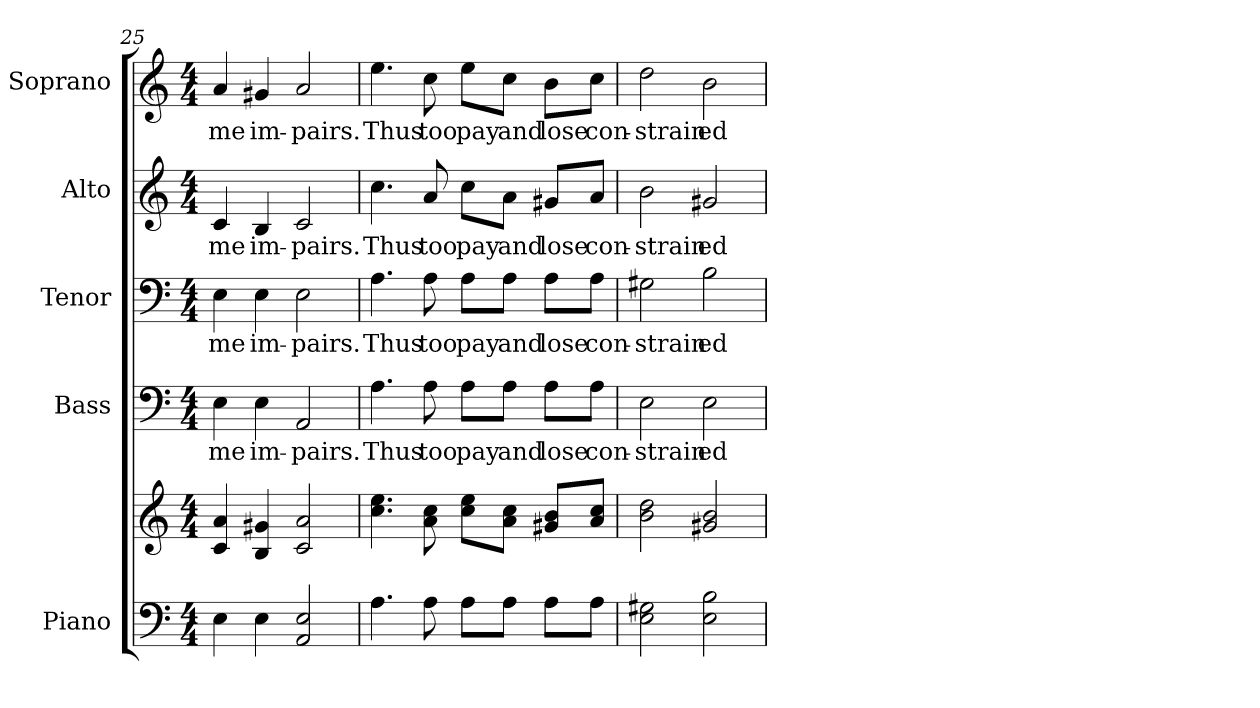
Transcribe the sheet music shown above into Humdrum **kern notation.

**kern	**kern	**kern	**text	**kern	**text	**kern	**text	**kern	**text
*part5	*part5	*part4	*part4	*part3	*part3	*part2	*part2	*part1	*part1
*staff6	*staff5	*staff4	*staff4	*staff3	*staff3	*staff2	*staff2	*staff1	*staff1
*I"Piano	*	*I"Bass	*	*I"Tenor	*	*I"Alto	*	*I"Soprano	*
*I'Pno.	*	*I'B.	*	*I'T.	*	*I'A.	*	*I'S.	*
!!LO:PB:g=z
*clefF4	*clefG2	*clefF4	*	*clefF4	*	*clefG2	*	*clefG2	*
*k[]	*k[]	*k[]	*	*k[]	*	*k[]	*	*k[]	*
*C:	*C:	*C:	*	*C:	*	*C:	*	*C:	*
*M4/4	*M4/4	*M4/4	*	*M4/4	*	*M4/4	*	*M4/4	*
=25	=25	=25	=25	=25	=25	=25	=25	=25	=25
!	!	!	!LO:LY:b:color=#000000	!	!	!	!	!	!
!	!	!	!	!	!LO:LY:b:color=#000000	!	!	!	!
!	!	!	!	!	!	!	!LO:LY:b:color=#000000	!	!
!	!	!	!	!	!	!	!	!	!LO:LY:b:color=#000000
4Ei\	4ci/ 4ai	4Ei\	me	4Ei\	me	4ci/	me	4ai/	me
!	!	!	!LO:LY:b:color=#000000	!	!	!	!	!	!
!	!	!	!	!	!LO:LY:b:color=#000000	!	!	!	!
!	!	!	!	!	!	!	!LO:LY:b:color=#000000	!	!
!	!	!	!	!	!	!	!	!	!LO:LY:b:color=#000000
4Ei\	4Bi/ 4g#Xi	4Ei\	im-	4Ei\	im-	4Bi/	im-	4g#Xi/	im-
!	!	!	!LO:LY:b:color=#000000	!	!	!	!	!	!
!	!	!	!	!	!LO:LY:b:color=#000000	!	!	!	!
!	!	!	!	!	!	!	!LO:LY:b:color=#000000	!	!
!	!	!	!	!	!	!	!	!	!LO:LY:b:color=#000000
2AAi/ 2Ei	2ci/ 2ai	2AAi/	-pairs.	2Ei\	-pairs.	2ci/	-pairs.	2ai/	-pairs.
=26	=26	=26	=26	=26	=26	=26	=26	=26	=26
!	!	!	!LO:LY:b:color=#000000	!	!	!	!	!	!
!	!	!	!	!	!LO:LY:b:color=#000000	!	!	!	!
!	!	!	!	!	!	!	!LO:LY:b:color=#000000	!	!
!	!	!	!	!	!	!	!	!	!LO:LY:b:color=#000000
4.Ai\	4.cci\ 4.eei	4.Ai\	Thus	4.Ai\	Thus	4.cci\	Thus	4.eei\	Thus
!	!	!	!LO:LY:b:color=#000000	!	!	!	!	!	!
!	!	!	!	!	!LO:LY:b:color=#000000	!	!	!	!
!	!	!	!	!	!	!	!LO:LY:b:color=#000000	!	!
!	!	!	!	!	!	!	!	!	!LO:LY:b:color=#000000
8Ai\	8ai\ 8cci	8Ai\	too	8Ai\	too	8ai/	too	8cci\	too
!	!	!	!LO:LY:b:color=#000000	!	!	!	!	!	!
!	!	!	!	!	!LO:LY:b:color=#000000	!	!	!	!
!	!	!	!	!	!	!	!LO:LY:b:color=#000000	!	!
!	!	!	!	!	!	!	!	!	!LO:LY:b:color=#000000
8Ai\L	8cci\ 8eei\L	8Ai\L	pay	8Ai\L	pay	8cci\L	pay	8eei\L	pay
!	!	!	!LO:LY:b:color=#000000	!	!	!	!	!	!
!	!	!	!	!	!LO:LY:b:color=#000000	!	!	!	!
!	!	!	!	!	!	!	!LO:LY:b:color=#000000	!	!
!	!	!	!	!	!	!	!	!	!LO:LY:b:color=#000000
8Ai\J	8ai\ 8cci\J	8Ai\J	and	8Ai\J	and	8ai\J	and	8cci\J	and
!	!	!	!LO:LY:b:color=#000000	!	!	!	!	!	!
!	!	!	!	!	!LO:LY:b:color=#000000	!	!	!	!
!	!	!	!	!	!	!	!LO:LY:b:color=#000000	!	!
!	!	!	!	!	!	!	!	!	!LO:LY:b:color=#000000
8Ai\L	8g#Xi/ 8bi/L	8Ai\L	lose	8Ai\L	lose	8g#Xi/L	lose	8bi\L	lose
!	!	!	!LO:LY:b:color=#000000	!	!	!	!	!	!
!	!	!	!	!	!LO:LY:b:color=#000000	!	!	!	!
!	!	!	!	!	!	!	!LO:LY:b:color=#000000	!	!
!	!	!	!	!	!	!	!	!	!LO:LY:b:color=#000000
8Ai\J	8ai/ 8cci/J	8Ai\J	con-	8Ai\J	con-	8ai/J	con-	8cci\J	con-
!!LO:LB:g=z
=27	=27	=27	=27	=27	=27	=27	=27	=27	=27
!	!	!	!LO:LY:b:color=#000000	!	!	!	!	!	!
!	!	!	!	!	!LO:LY:b:color=#000000	!	!	!	!
!	!	!	!	!	!	!	!LO:LY:b:color=#000000	!	!
!	!	!	!	!	!	!	!	!	!LO:LY:b:color=#000000
2Ei\ 2G#Xi	2bi\ 2ddi	2Ei\	-strain	2G#Xi\	-strain	2bi\	-strain	2ddi\	-strain
!	!	!	!LO:LY:b:color=#000000	!	!	!	!	!	!
!	!	!	!	!	!LO:LY:b:color=#000000	!	!	!	!
!	!	!	!	!	!	!	!LO:LY:b:color=#000000	!	!
!	!	!	!	!	!	!	!	!	!LO:LY:b:color=#000000
2Ei\ 2Bi	2g#Xi/ 2bi	2Ei\	ed	2Bi\	ed	2g#Xi/	ed	2bi\	ed
=	=	=	=	=	=	=	=	=	=
*-	*-	*-	*-	*-	*-	*-	*-	*-	*-
